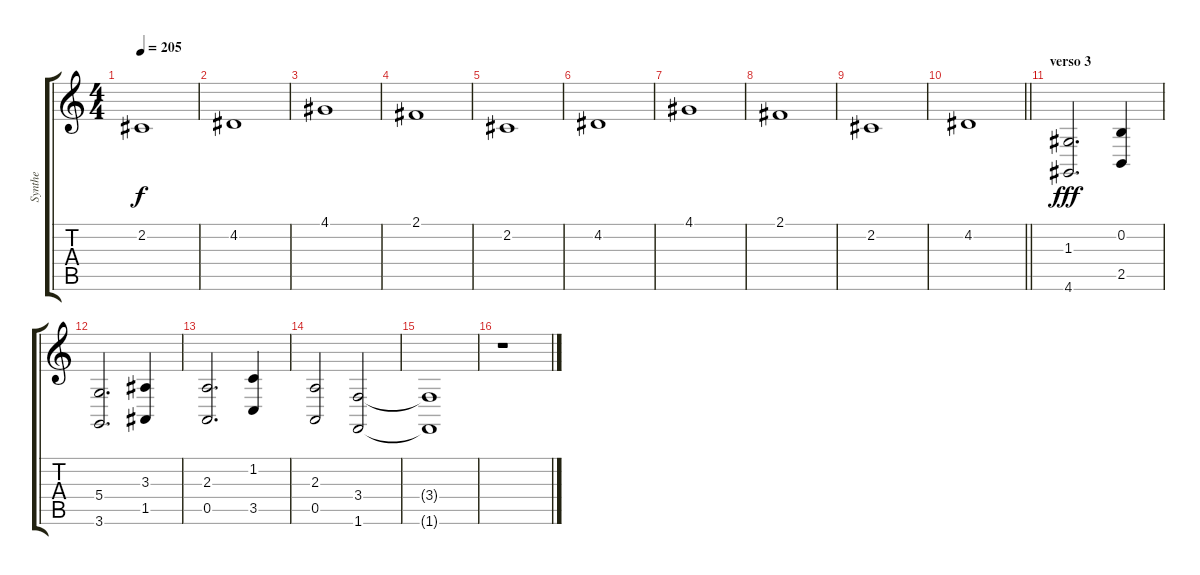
\track ("Synthe" "Synthe") {instrument gunshot}
\staff {score tabs}
\tuning (E4 B3 G3 D3 A2 E2) {hide}
\ts (4 4)
\tempo 205
\clef g2
\ks c
2.2.1{dy f} |
4.2.1 |
4.1.1 |
2.1.1 |
2.2.1 |
4.2.1 |
4.1.1 |
2.1.1 |
2.2.1 |
\barLineRight lightlight
4.2.1 |
\section ("" "verso 3")
(1.3 4.6).2{d dy fff} (0.2 2.5).4 |
(5.4 3.6).2{d} (3.3 1.5).4 |
(2.3 0.5).2{d} (1.2 3.5).4 |
(2.3 0.5).2 (3.4 1.6).2 |
(3.4{t} 1.6{t}).1 |
r.1
